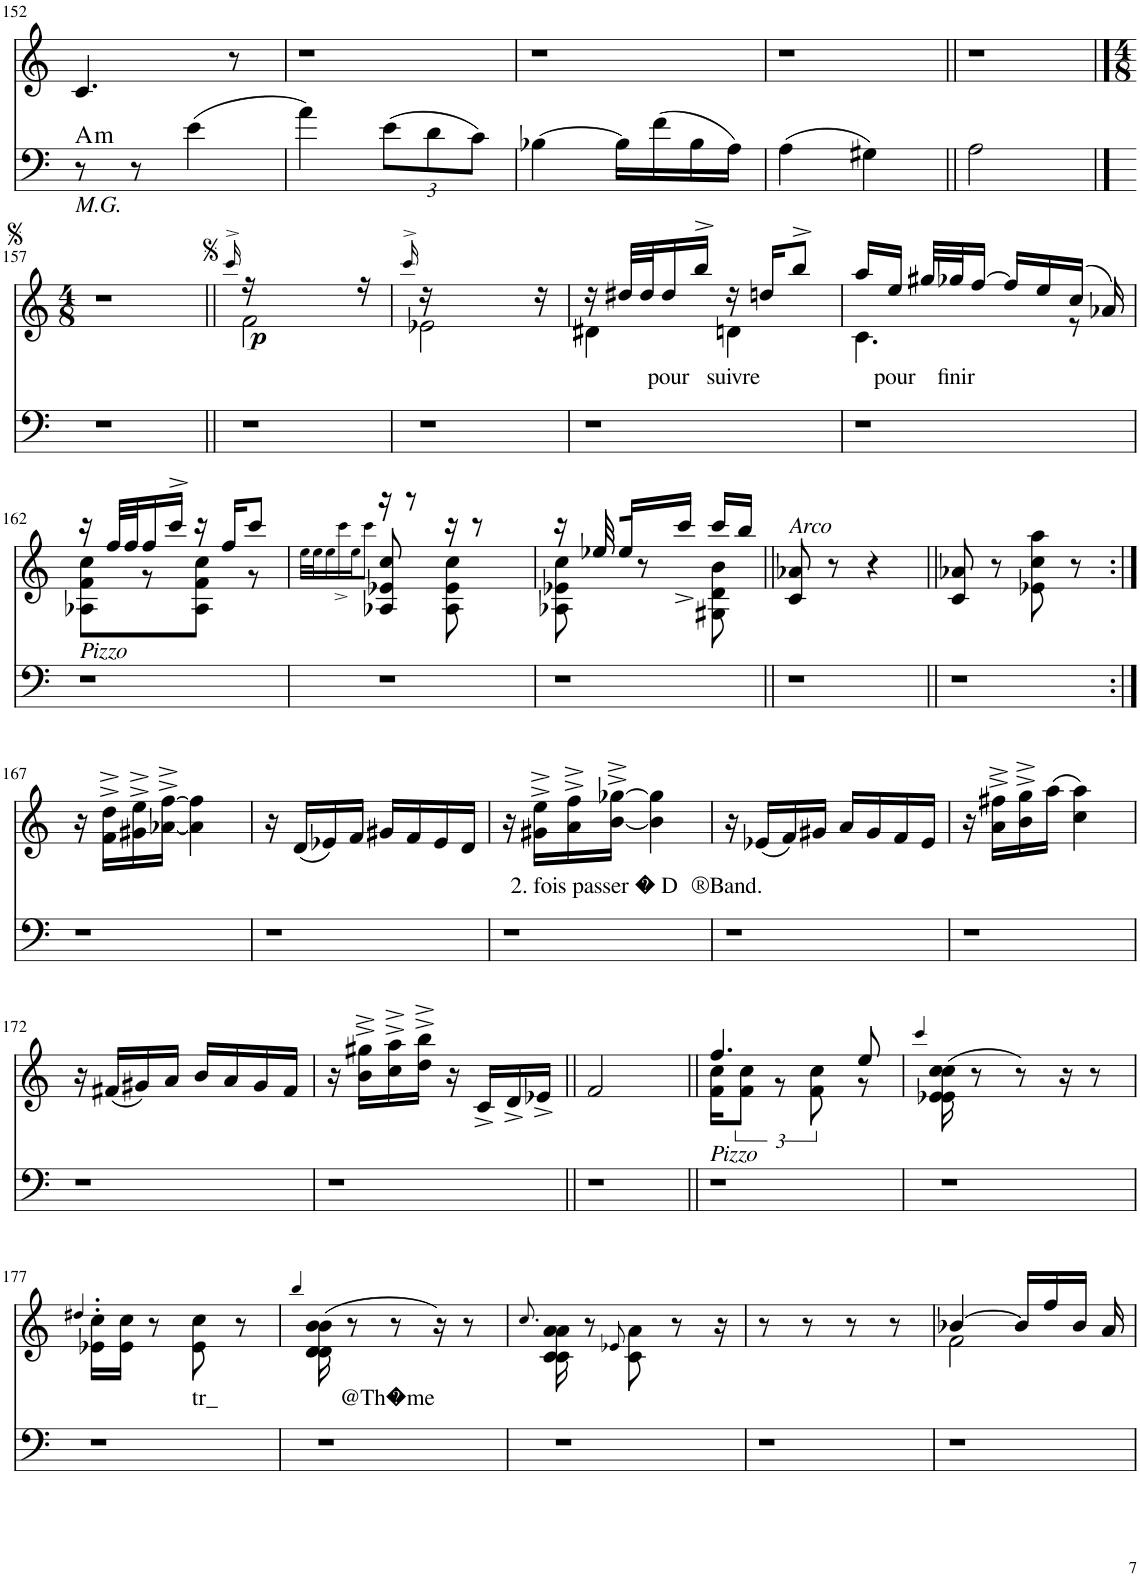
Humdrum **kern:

**kern	**kern	**text	**dynam
*part2	*part1	*part1	*part1
*staff2	*staff1	*staff1	*staff1
*I"Piano	*I"Piano	*	*
*I'Pno	*I'Pno	*	*
!!LO:PB:g=z
*clefF4	*clefG2	*	*
*k[]	*k[]	*	*
*M4/8	*M4/8	*	*
=152	=152	=152	=152
!LO:TX:b:i:t=M.G.	!	!	!
8r	4.c/	.	.
8r	.	.	.
(4e\	.	.	.
.	8r	.	.
=153	=153	=153	=153
4a\)	2r	.	.
*Xbrackettup	*	*	*
(12e\L	.	.	.
12d\	.	.	.
12c\J)	.	.	.
=154	=154	=154	=154
[4B-X\	2r	.	.
16B-\LL]	.	.	.
(16f\	.	.	.
16B-\	.	.	.
16A\JJ)	.	.	.
=155	=155	=155	=155
(4A\	2r	.	.
4G#X\)	.	.	.
=156||	=156||	=156||	=156||
2A\	2r	.	.
!!LO:LB:g=z
==157	==157	==157	==157
*	*M4/8	*	*
2r	2r	.	.
=158||	=158||	=158||	=158||
*	*^	*	*
.	.	16qccc^/	.	.
!	!	!	!	!LO:DY:b
2r	16r	2f\	.	p
.	4.ryy	.	.	.
.	16r	.	.	.
=159	=159	=159	=159	=159
.	.	16qccc^/	.	.
2r	16r	2e-X\	.	.
.	4.ryy	.	.	.
.	16r	.	.	.
=160	=160	=160	=160	=160
2r	16r	4d#X\	.	.
.	32dd#X/LLL	.	.	.
.	32dd#/J	.	.	.
!	!	!	!LO:LY:b	!
.	16dd#/	.	pour	.
.	16bb^/JJ	.	.	.
!	!	!	!LO:LY:b	!
.	16r	4dn\	suivre	.
.	16ddn/KL	.	.	.
.	8bb^/J	.	.	.
=161	=161	=161	=161	=161
2r	16aa/LL	4.c\	.	.
!	!	!	!LO:LY:b	!
.	16ee/JJ	.	pour	.
.	32gg#X/LLL	.	.	.
!	!	!	!LO:LY:b	!
.	32gg-X/J	.	finir	.
.	[16ff/JJ	.	.	.
.	16ff/LL]	.	.	.
.	16ee/	.	.	.
.	(16cc/JJ	8r	.	.
.	16a-X/)	.	.	.
!!LO:LB:g=z	!!
=162	=162	=162	=162	=162
!	!LO:TX:b:i:t=Pizzo	!	!	!
2r	16r	8A-X\ 8f\ 8cc\L	.	.
.	32ff/LLL	.	.	.
.	32ff/J	.	.	.
.	16ff/	8r	.	.
.	16ccc^/JJ	.	.	.
.	16r	8A-\ 8f\ 8cc\J	.	.
.	16ff/KL	.	.	.
.	8ccc/J	8r	.	.
=163	=163	=163	=163	=163
.	.	32qee\LLL	.	.
.	.	32qee\J	.	.
.	.	16qee\	.	.
.	.	16qccc^\	.	.
.	.	16qee\J	.	.
.	.	8qccc\J	.	.
2r	16r	8A-X/ 8e-X/ 8cc/	.	.
.	8r	.	.	.
.	.	16ryy	.	.
.	16r	8A-\ 8e-\ 8cc\	.	.
.	8r	.	.	.
.	.	8.ryy	.	.
.	8ryy	.	.	.
=164	=164	=164	=164	=164
2r	16r	8A-X\ 8e-X\ 8cc\	.	.
.	16.ryy	.	.	.
.	.	32ee-X/	.	.
.	32ee-/KKL	8..ryy	.	.
.	8r	.	.	.
.	16ccc^/Jk	.	.	.
.	16ccc/LL	8G#X\ 8d\ 8b\	.	.
.	16bb/JJ	.	.	.
*	*v	*v	*	*
=165||	=165||	=165||	=165||
!	!LO:TX:a:i:t=Arco	!	!
2r	8c/ 8a-X/	.	.
.	8r	.	.
.	4r	.	.
=166||	=166||	=166||	=166||
2r	8c/ 8a-X/	.	.
.	8r	.	.
.	8e-X\ 8cc\ 8aa\	.	.
.	8r	.	.
!!LO:LB:g=z
=167:|!	=167:|!	=167:|!	=167:|!
2r	16r	.	.
.	16f\^ 16dd\^LL	.	.
.	16g#X\^ 16ee\^	.	.
.	[16a-X\^ [16ff\^JJ	.	.
.	4a-\] 4ff\]	.	.
=168	=168	=168	=168
2r	16r	.	.
.	(16d/LL	.	.
.	16e-X/)	.	.
.	16f/JJ	.	.
.	16g#X/LL	.	.
.	16f/	.	.
.	16e-/	.	.
.	16d/JJ	.	.
=169	=169	=169	=169
2r	16r	.	.
!	!	!LO:LY:b	!
.	16g#X\^ 16ee\^LL	2. fois passer � D	.
.	16a\^ 16ff\^	.	.
.	[16b\^ [16gg-X\^JJ	.	.
.	4b\] 4gg-\]	.	.
=170	=170	=170	=170
!	!	!LO:LY:b	!
2r	16r	®Band.	.
.	(16e-X/LL	.	.
.	16f/)	.	.
.	16g#X/JJ	.	.
.	16a/LL	.	.
.	16g#/	.	.
.	16f/	.	.
.	16e-/JJ	.	.
=171	=171	=171	=171
2r	16r	.	.
.	16a\^ 16ff#X\^LL	.	.
.	16b\^ 16gg\^	.	.
.	(16aa\JJ	.	.
.	4cc\ 4aa\)	.	.
!!LO:LB:g=z
=172	=172	=172	=172
2r	16r	.	.
.	(16f#X/LL	.	.
.	16g#X/)	.	.
.	16a/JJ	.	.
.	16b/LL	.	.
.	16a/	.	.
.	16g#/	.	.
.	16f#/JJ	.	.
=173	=173	=173	=173
2r	16r	.	.
.	16b\^ 16gg#X\^LL	.	.
.	16cc\^ 16aa\^	.	.
.	16dd\^ 16bb\^JJ	.	.
.	16r	.	.
.	16c^/LL	.	.
.	16d^/	.	.
.	16e-X^/JJ	.	.
=174||	=174||	=174||	=174||
2r	2f/	.	.
=175||	=175||	=175||	=175||
*	*^	*	*
!	!LO:TX:b:i:t=Pizzo	!	!	!
2r	4.ff/	16f\ 16cc\KL	.	.
.	.	12f\ 12cc\J	.	.
.	.	12r	.	.
.	.	12f\ 12cc\	.	.
.	.	16ryy	.	.
.	8ee/	8r	.	.
*	*v	*v	*	*
=176	=176	=176	=176
.	4qccc/	.	.
2r	(16e-X\ 16e-\ 16cc\ 16cc\	.	.
.	8r	.	.
.	8r)	.	.
.	16r	.	.
.	8r	.	.
!!LO:LB:g=z
=177	=177	=177	=177
.	4qdd#X/	.	.
2r	16e-X\' 16cc\'LL	.	.
.	16e-\ 16cc\JJ	.	.
.	8r	.	.
!	!	!LO:LY:b	!
.	8e-\ 8cc\	tr_	.
.	8r	.	.
=178	=178	=178	=178
.	4qbb/	.	.
2r	(16d\ 16d\ 16b\ 16b\	.	.
.	8r	.	.
!	!	!LO:LY:b	!
.	8r)	@Th�me	.
.	16r	.	.
.	8r	.	.
=179	=179	=179	=179
.	8qcc/	.	.
2r	16c\ 16c\ 16a\ 16a\	.	.
.	8r	.	.
.	8qe-X/	.	.
.	8c\ 8a\	.	.
.	8r	.	.
.	16r	.	.
=180	=180	=180	=180
2r	8r	.	.
.	8r	.	.
.	8r	.	.
.	8r	.	.
=181	=181	=181	=181
*	*^	*	*
2r	[4b-X/	2f\	.	.
.	16b-/LL]	.	.	.
.	16ff/	.	.	.
.	16b-/JJ	.	.	.
.	16a/	.	.	.
*	*v	*v	*	*
=	=	=	=
*-	*-	*-	*-
